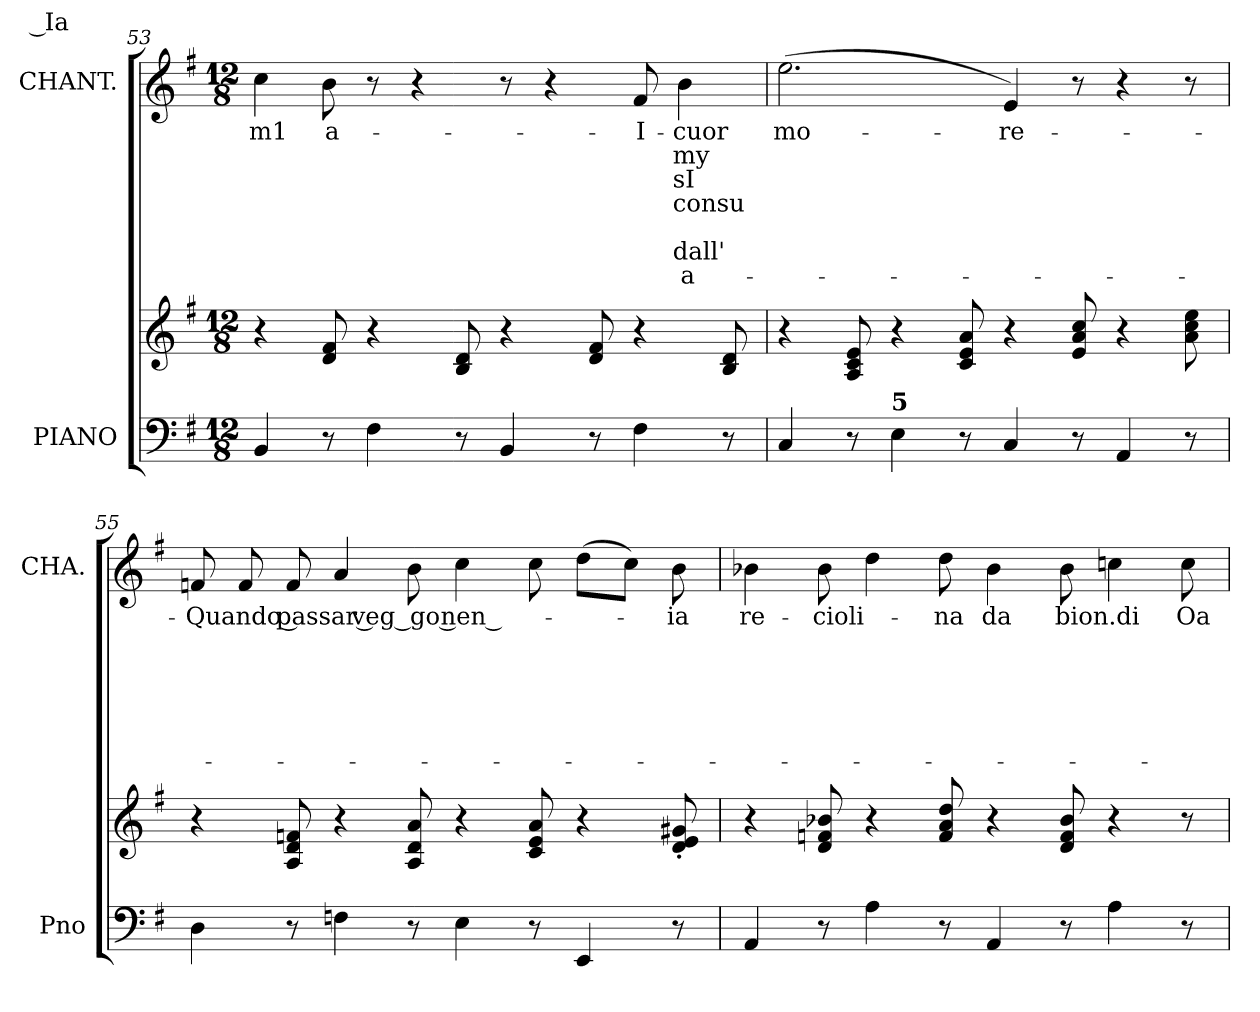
**kern	**kern	**kern	**text	**text	**text	**text	**text	**text	**text
*part2	*part2	*part1	*part1	*part1	*part1	*part1	*part1	*part1	*part1
*staff3	*staff2	*staff1	*staff1	*staff1	*staff1	*staff1	*staff1	*staff1	*staff1
*I"PIANO	*	*I"CHANT.	*	*	*	*	*	*	*
*I'Pno	*	*I'CHA.	*	*	*	*	*	*	*
!!LO:LB:g=z
*clefF4	*clefG2	*clefG2	*	*	*	*	*	*	*
*k[f#]	*k[f#]	*k[f#]	*	*	*	*	*	*	*
*G:	*G:	*G:	*	*	*	*	*	*	*
*M12/8	*M12/8	*M12/8	*	*	*	*	*	*	*
=53	=53	=53	=53	=53	=53	=53	=53	=53	=53
!	!	!	!LO:LY:b:color=#000000	!	!	!	!	!	!
4BBi/	4r	4cci\	m1_	.	.	.	.	.	.
!	!	!	!LO:LY:b:color=#000000	!	!	!	!	!	!
8r	8di/ 8f#i	8bi\	a-	.	.	.	.	.	.
4F#i\	4r	8r	.	.	.	.	.	.	.
.	.	4r	.	.	.	.	.	.	.
8r	8Bi/ 8di	.	.	.	.	.	.	.	.
4BBi/	4r	8r	.	.	.	.	.	.	.
.	.	4r	.	.	.	.	.	.	.
8r	8di/ 8f#i	.	.	.	.	.	.	.	.
!	!	!	!LO:LY:b:color=#000000	!	!	!	!	!	!
4F#i\	4r	8f#i/	I-	.	.	.	.	.	.
!	!	!	!LO:LY:b:color=#000000	!LO:LY:b:color=#000000	!LO:LY:b:color=#000000	!LO:LY:b:color=#000000	!LO:LY:b:color=#000000	!LO:LY:b:color=#000000	!LO:LY:b:color=#000000
.	.	4bi\	cuor	my	sI	consu	_Ia	dall'	a-
8r	8Bi/ 8di	.	.	.	.	.	.	.	.
=54	=54	=54	=54	=54	=54	=54	=54	=54	=54
!	!	!	!LO:LY:b:color=#000000	!	!	!	!	!	!
4Ci/	4r	(2.eei\	mo-	.	.	.	.	.	.
8r	8Ai/ 8ci 8ei	.	.	.	.	.	.	.	.
!LO:TX:a:B:t=5	!	!	!	!	!	!	!	!	!
4Ei\	4r	.	.	.	.	.	.	.	.
8r	8ci/ 8ei 8ai	.	.	.	.	.	.	.	.
!	!	!	!LO:LY:b:color=#000000	!	!	!	!	!	!
4Ci/	4r	4ei/)	re-	.	.	.	.	.	.
8r	8ei/ 8ai 8cci	8r	.	.	.	.	.	.	.
4AAi/	4r	4r	.	.	.	.	.	.	.
8r	8ai\ 8cci 8eei	8r	.	.	.	.	.	.	.
!!LO:PB:g=z
=55	=55	=55	=55	=55	=55	=55	=55	=55	=55
!	!	!	!LO:LY:b:color=#000000	!	!	!	!	!	!
4Di\	4r	8fni/	Quando passar veg_go nen ­-	.	.	.	.	.	.
.	.	8fi/	.	.	.	.	.	.	.
8r	8Ai/ 8di 8fni	8fi/	.	.	.	.	.	.	.
4Fni\	4r	4ai/	.	.	.	.	.	.	.
8r	8Ai/ 8di 8ai	8bi\	.	.	.	.	.	.	.
4Ei\	4r	4cci\	.	.	.	.	.	.	.
8r	8ci/ 8ei 8ai	8cci\	.	.	.	.	.	.	.
4EEi/	4r	(8ddi\L	.	.	.	.	.	.	.
.	.	8cci\J)	.	.	.	.	.	.	.
!	!	!	!LO:LY:b:color=#000000	!	!	!	!	!	!
8r	8di/' 8ei' 8g#Xi'	8bi\	ia	.	.	.	.	.	.
=56	=56	=56	=56	=56	=56	=56	=56	=56	=56
!	!	!	!LO:LY:b:color=#000000	!	!	!	!	!	!
4AAi/	4r	4b-Xi\	re-	.	.	.	.	.	.
!	!	!	!LO:LY:b:color=#000000	!	!	!	!	!	!
8r	8di/ 8fni 8b-Xi	8b-i\	cioli-	.	.	.	.	.	.
4Ai\	4r	4ddi\	.	.	.	.	.	.	.
!	!	!	!LO:LY:b:color=#000000	!	!	!	!	!	!
8r	8fi/ 8ai 8ddi	8ddi\	na	.	.	.	.	.	.
!	!	!	!LO:LY:b:color=#000000	!	!	!	!	!	!
4AAi/	4r	4b-i\	da	.	.	.	.	.	.
!	!	!	!LO:LY:b:color=#000000	!	!	!	!	!	!
8r	8di/ 8fi 8b-i	8b-i\	bion.di	.	.	.	.	.	.
4Ai\	4r	4ccni\	.	.	.	.	.	.	.
!	!	!	!LO:LY:b:color=#000000	!	!	!	!	!	!
8r	8r	8cci\	Oa-	.	.	.	.	.	.
=	=	=	=	=	=	=	=	=	=
*-	*-	*-	*-	*-	*-	*-	*-	*-	*-
